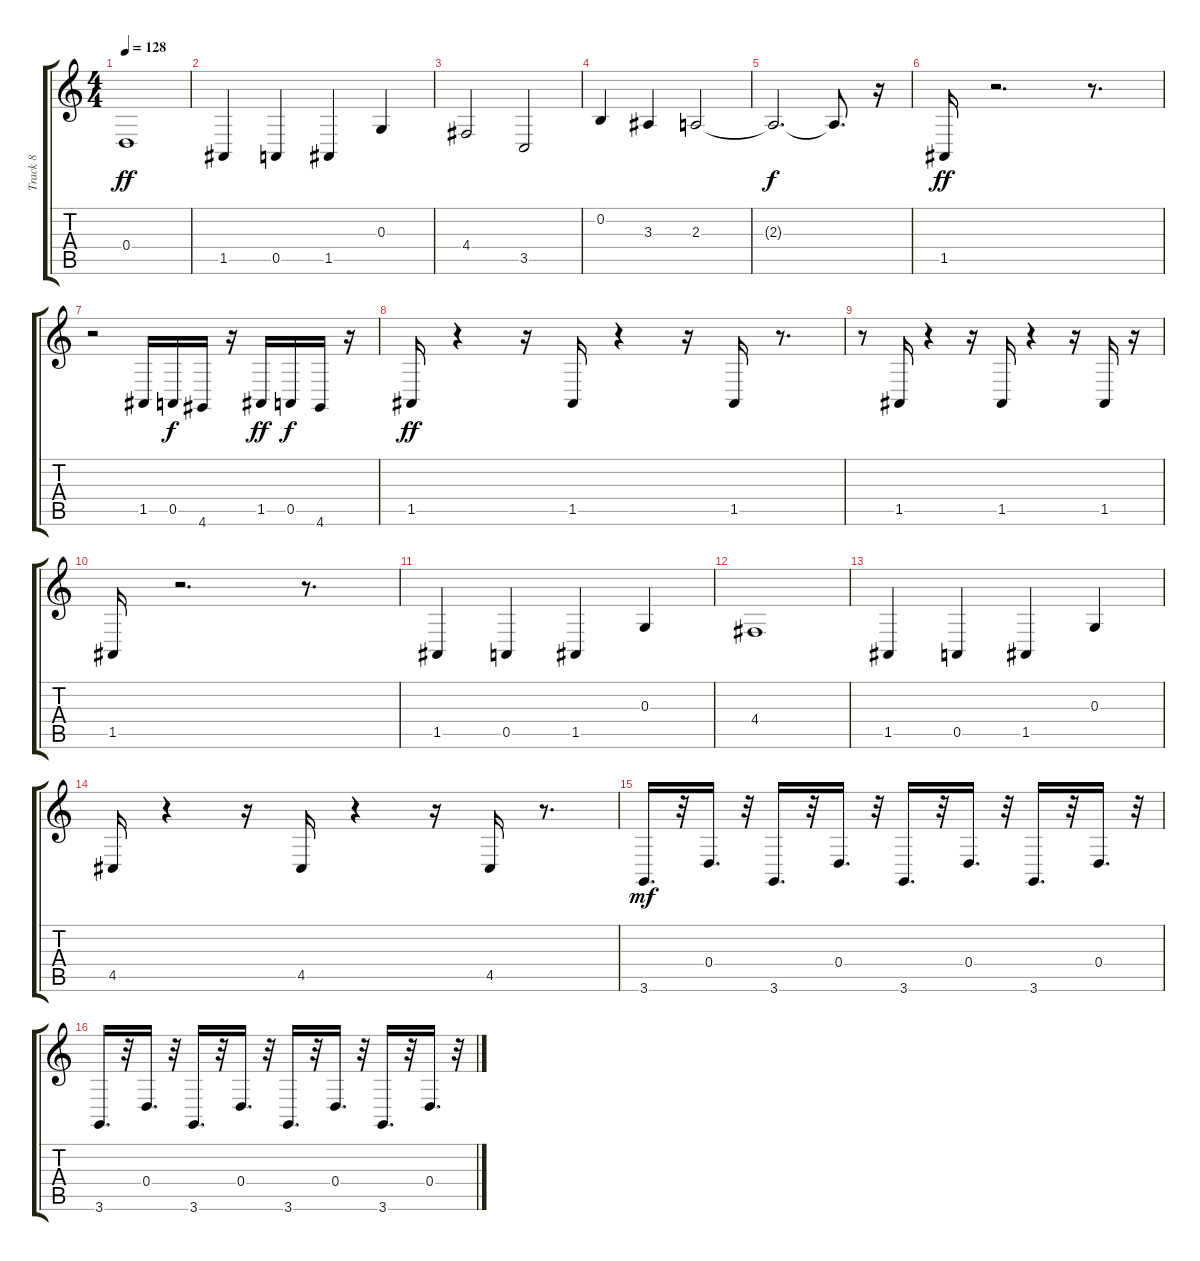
\track ("Track 8" "Track 8") {instrument baritonesax}
\staff {score tabs}
\tuning (E4 B3 G3 D3 A2 E2) {hide}
\ts (4 4)
\tempo 128
\clef g2
\ks c
0.4.1{dy ff} |
1.5.4 0.5.4 1.5.4 0.3.4 |
4.4.2 3.5.2 |
0.2.4 3.3.4 2.3.2 |
2.3{t}.2{d dy f} 2.3{t}.8{d} r.16 |
1.5.16{dy ff} r.2{d} r.8{d} |
r.2 1.5.16 0.5.16{dy f} 4.6.16 r.16 1.5.16{dy ff} 0.5.16{dy f} 4.6.16 r.16 |
1.5.16{dy ff} r.4 r.16 1.5.16 r.4 r.16 1.5.16 r.8{d} |
r.8 1.5.16 r.4 r.16 1.5.16 r.4 r.16 1.5.16 r.16 |
1.5.16 r.2{d} r.8{d} |
1.5.4 0.5.4 1.5.4 0.3.4 |
4.4.1 |
1.5.4 0.5.4 1.5.4 0.3.4 |
4.5.16 r.4 r.16 4.5.16 r.4 r.16 4.5.16 r.8{d} |
3.6.16{d dy mf} r.32 0.4.16{d} r.32 3.6.16{d} r.32 0.4.16{d} r.32 3.6.16{d} r.32 0.4.16{d} r.32 3.6.16{d} r.32 0.4.16{d} r.32 |
3.6.16{d} r.32 0.4.16{d} r.32 3.6.16{d} r.32 0.4.16{d} r.32 3.6.16{d} r.32 0.4.16{d} r.32 3.6.16{d} r.32 0.4.16{d} r.32
